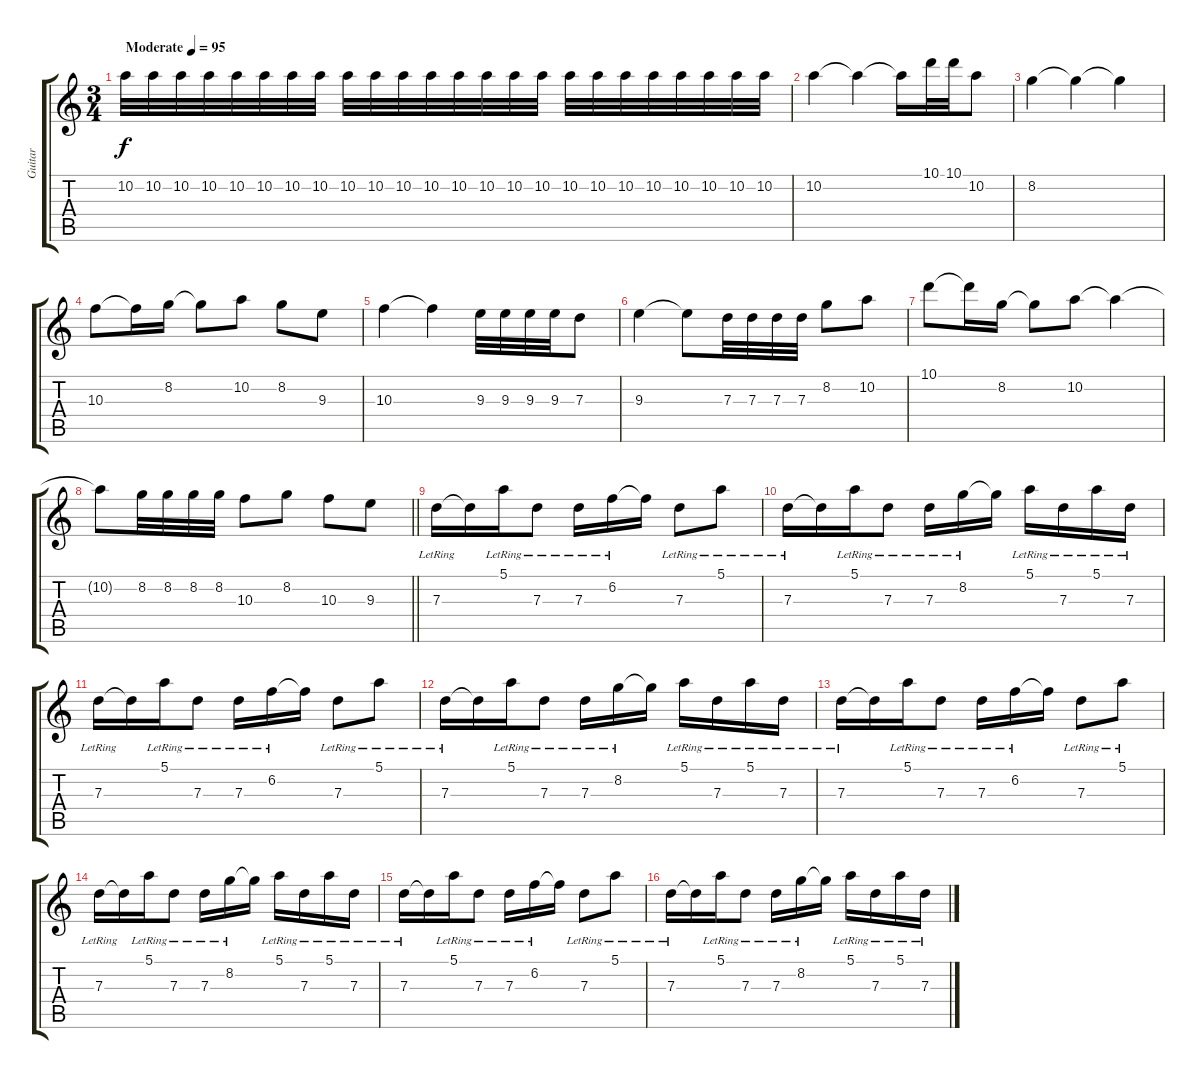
\track ("Guitar" "Guitar") {instrument electricguitarclean}
\staff {score tabs}
\tuning (E4 B3 G3 D3 A2 D2) {hide}
\ts (3 4)
\tempo (95 "Moderate")
\clef g2
\ks c
10.2.32{dy f instrument electricguitarclean} 10.2.32 10.2.32 10.2.32 10.2.32 10.2.32 10.2.32 10.2.32 10.2.32 10.2.32 10.2.32 10.2.32 10.2.32 10.2.32 10.2.32 10.2.32 10.2.32 10.2.32 10.2.32 10.2.32 10.2.32 10.2.32 10.2.32 10.2.32 |
10.2.4 10.2{t}.4 10.2{t}.16 10.1.32 10.1.32 10.2.8 |
8.2.4 8.2{t}.4 8.2{t}.4 |
10.3.8 10.3{t}.16 8.2.16 8.2{t}.8 10.2.8 8.2.8 9.3.8 |
10.3.4 10.3{t}.4 9.3.32 9.3.32 9.3.32 9.3.32 7.3.8 |
9.3.4 9.3{t}.8 7.3.32 7.3.32 7.3.32 7.3.32 8.2.8 10.2.8 |
10.1.8 10.1{t}.16 8.2.16 8.2{t}.8 10.2.8 10.2{t}.4 |
\barLineRight lightlight
10.2{t}.8 8.2.32 8.2.32 8.2.32 8.2.32 10.3.8 8.2.8 10.3.8 9.3.8 |
\section ("" "")
7.3{lr}.16 7.3{t}.16 5.1{lr}.16 7.3{lr}.8 7.3{lr}.16 6.2{lr}.16 6.2{t}.16 7.3{lr}.8 5.1{lr}.8 |
7.3{lr}.16 7.3{t}.16 5.1{lr}.16 7.3{lr}.8 7.3{lr}.16 8.2{lr}.16 8.2{t}.16 5.1{lr}.16 7.3{lr}.16 5.1{lr}.16 7.3{lr}.16 |
7.3{lr}.16 7.3{t}.16 5.1{lr}.16 7.3{lr}.8 7.3{lr}.16 6.2{lr}.16 6.2{t}.16 7.3{lr}.8 5.1{lr}.8 |
7.3{lr}.16 7.3{t}.16 5.1{lr}.16 7.3{lr}.8 7.3{lr}.16 8.2{lr}.16 8.2{t}.16 5.1{lr}.16 7.3{lr}.16 5.1{lr}.16 7.3{lr}.16 |
7.3{lr}.16 7.3{t}.16 5.1{lr}.16 7.3{lr}.8 7.3{lr}.16 6.2{lr}.16 6.2{t}.16 7.3{lr}.8 5.1{lr}.8 |
7.3{lr}.16 7.3{t}.16 5.1{lr}.16 7.3{lr}.8 7.3{lr}.16 8.2{lr}.16 8.2{t}.16 5.1{lr}.16 7.3{lr}.16 5.1{lr}.16 7.3{lr}.16 |
7.3{lr}.16 7.3{t}.16 5.1{lr}.16 7.3{lr}.8 7.3{lr}.16 6.2{lr}.16 6.2{t}.16 7.3{lr}.8 5.1{lr}.8 |
7.3{lr}.16 7.3{t}.16 5.1{lr}.16 7.3{lr}.8 7.3{lr}.16 8.2{lr}.16 8.2{t}.16 5.1{lr}.16 7.3{lr}.16 5.1{lr}.16 7.3{lr}.16
